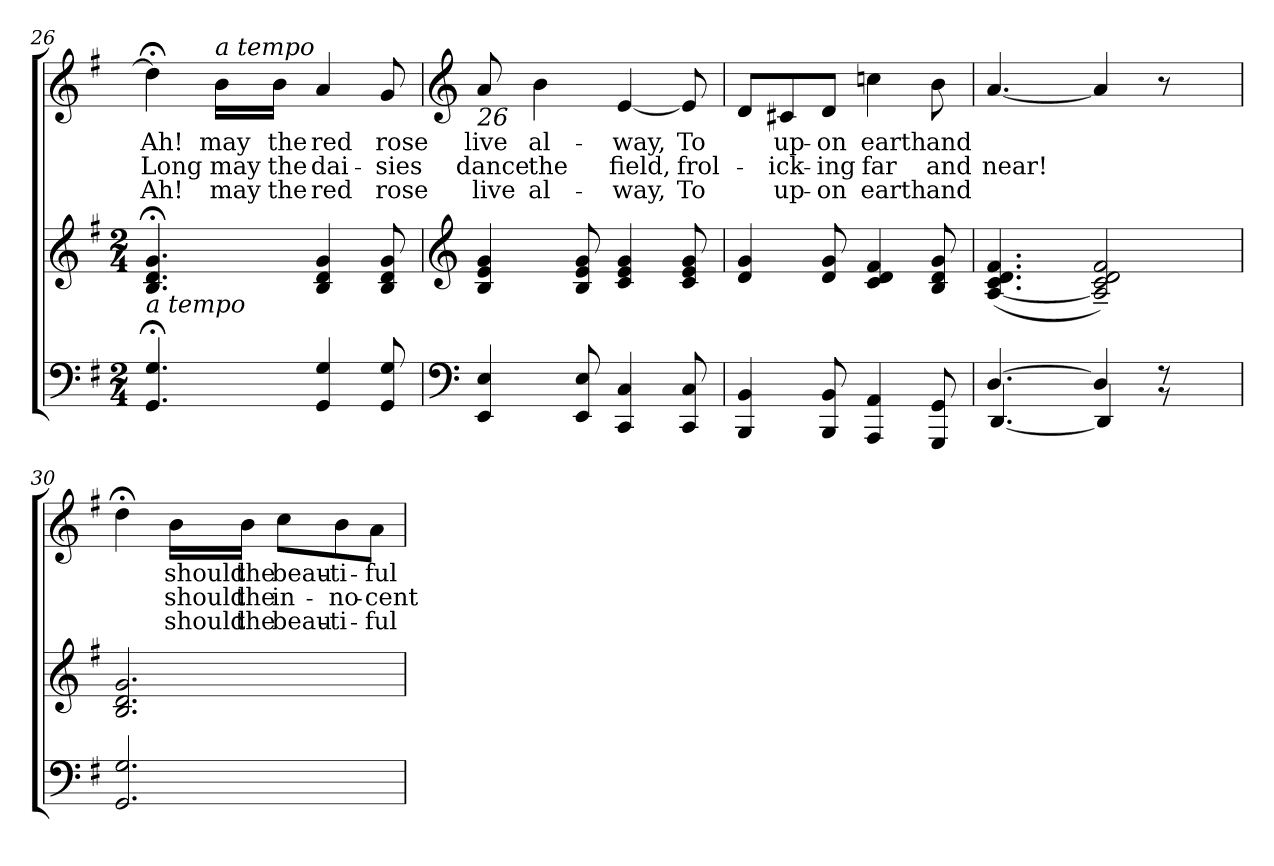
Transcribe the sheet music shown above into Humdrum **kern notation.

**kern	**kern	**kern	**text	**text	**text
*part2	*part2	*part1	*part1	*part1	*part1
*staff3	*staff2	*staff1	*staff1	*staff1	*staff1
*clefF4	*clefG2	*clefG2	*	*	*
*k[f#]	*k[f#]	*k[f#]	*	*	*
*M2/4	*M2/4	*	*	*	*
=26	=26	=26	=26	=26	=26
!	!LO:TX:b:i:t=a tempo	!	!	!	!
!	!	!	!LO:LY:b	!LO:LY:b	!LO:LY:b
4.GG/;< 4.G/;<	4.B/;< 4.d/;< 4.g/;<	4dd;<\]	Ah!	Long	Ah!
!	!	!LO:TX:a:i:t=a tempo	!	!	!
!	!	!	!LO:LY:b	!LO:LY:b	!LO:LY:b
.	.	16b\LL	may	may	may
!	!	!	!LO:LY:b	!LO:LY:b	!LO:LY:b
.	.	16b\JJ	the	the	the
!	!	!	!LO:LY:b	!LO:LY:b	!LO:LY:b
4GG/ 4G/	4B/ 4d/ 4g/	4a/	red	dai-	red
!	!	!	!LO:LY:b	!LO:LY:b	!LO:LY:b
8GG/ 8G/	8B/ 8d/ 8g/	8g/	rose	-sies	rose
!!LO:PB:g=z
=27	=27	=27	=27	=27	=27
*clefF4	*clefG2	*clefG2	*	*	*
!	!	!LO:TX:b:i:t=26	!	!	!
!	!	!	!LO:LY:b	!LO:LY:b	!LO:LY:b
4EE/ 4E/	4B/ 4e/ 4g/	8a/	live	dance	live
!	!	!	!LO:LY:b	!LO:LY:b	!LO:LY:b
.	.	4b\	al-	the	al-
8EE/ 8E/	8B/ 8e/ 8g/	.	.	.	.
!	!	!	!LO:LY:b	!LO:LY:b	!LO:LY:b
4CC/ 4C/	4c/ 4e/ 4g/	[4e/	-way,	field,	-way,
!	!	!	!LO:LY:b	!LO:LY:b	!LO:LY:b
8CC/ 8C/	8c/ 8e/ 8g/	8e/]	To	frol-	To
=28	=28	=28	=28	=28	=28
4BBB/ 4BB/	4d/ 4g/	8d/L	.	.	.
!	!	!	!LO:LY:b	!LO:LY:b	!LO:LY:b
.	.	8c#X/	up-	-ick-	up-
!	!	!	!LO:LY:b	!LO:LY:b	!LO:LY:b
8BBB/ 8BB/	8d/ 8g/	8d/J	-on	-ing	-on
!	!	!	!LO:LY:b	!LO:LY:b	!LO:LY:b
4AAA/ 4AA/	4c/ 4d/ 4f#/	4ccn\	earth	far	earth
!	!	!	!LO:LY:b	!LO:LY:b	!LO:LY:b
8GGG/ 8GG/	8B/ 8d/ 8g/	8b\	and	and	and
=29	=29	=29	=29	=29	=29
*^	*	*	*	*	*
*	*^	*	*	*	*	*
!	!	!	!	!	!	!LO:LY:b	!
[4.D/	[4.DD/	8ryy	([4.A/ 4.c/ 4.d/ 4.f#/	[4.a/	.	near!	.
*	*v	*v	*	*	*	*	*
4D/]	4DD/]	2A/]~ 2c/~ 2d/~ 2f#/~)	4a/]	.	.	.
*	*^	*	*	*	*	*
8r	4ryy	8r	.	8r	.	.	.
8ryy	.	8ryy	.	8ryy	.	.	.
*v	*v	*v	*	*	*	*	*
=30	=30	=30	=30	=30	=30
2.GG/ 2.G/	2.B/ 2.d/ 2.g/	4dd;<\	.	.	.
!	!	!	!LO:LY:b	!LO:LY:b	!LO:LY:b
.	.	16b\LL	should	should	should
!	!	!	!LO:LY:b	!LO:LY:b	!LO:LY:b
.	.	16b\JJ	the	the	the
!	!	!	!LO:LY:b	!LO:LY:b	!LO:LY:b
.	.	8cc\L	beau-	in-	beau-
!	!	!	!LO:LY:b	!LO:LY:b	!LO:LY:b
.	.	8b\	-ti-	-no-	-ti-
!	!	!	!LO:LY:b	!LO:LY:b	!LO:LY:b
.	.	8a\J	-ful	-cent	-ful
=	=	=	=	=	=
*-	*-	*-	*-	*-	*-
